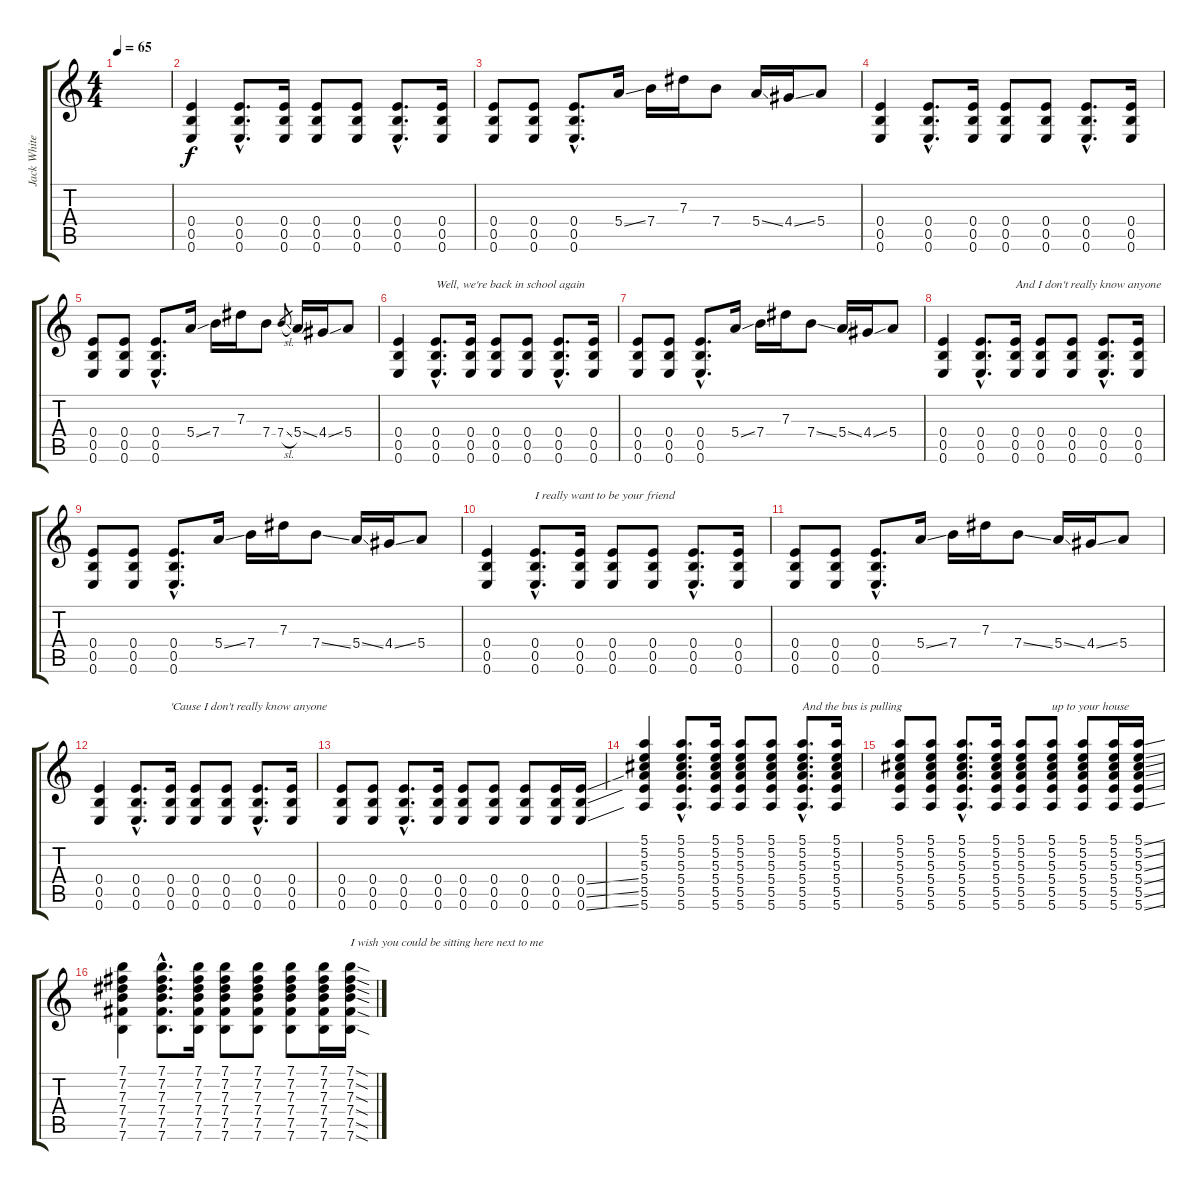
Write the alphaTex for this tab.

\track ("Jack White" "Jack White") {instrument electricguitarmuted}
\staff {score tabs}
\tuning (E4 B3 Ab3 E3 B2 E2) {hide}
\ts (4 4)
\tempo 65
\clef g2
\ks c
|
(0.4 0.5 0.6).4 (0.4{hac} 0.5{hac} 0.6{hac}).8{d} (0.4 0.5 0.6).16 (0.4 0.5 0.6).8 (0.4 0.5 0.6).8 (0.4{hac} 0.5{hac} 0.6{hac}).8{d} (0.4 0.5 0.6).16 |
(0.4 0.5 0.6).8 (0.4 0.5 0.6).8 (0.4{hac} 0.5{hac} 0.6{hac}).8{d} 5.4{ss}.16 7.4.16 7.3.16 7.4.8 5.4{ss}.16 4.4{ss}.16 5.4.8 |
(0.4 0.5 0.6).4 (0.4{hac} 0.5{hac} 0.6{hac}).8{d} (0.4 0.5 0.6).16 (0.4 0.5 0.6).8 (0.4 0.5 0.6).8 (0.4{hac} 0.5{hac} 0.6{hac}).8{d} (0.4 0.5 0.6).16 |
(0.4 0.5 0.6).8 (0.4 0.5 0.6).8 (0.4{hac} 0.5{hac} 0.6{hac}).8{d} 5.4{ss}.16 7.4.16 7.3.16 7.4.8 7.4{sl}.8{gr} 5.4{ss}.16 4.4{ss}.16 5.4.8 |
(0.4 0.5 0.6).4 (0.4{hac} 0.5{hac} 0.6{hac}).8{d txt "Well, we're back in school again"} (0.4 0.5 0.6).16 (0.4 0.5 0.6).8 (0.4 0.5 0.6).8 (0.4{hac} 0.5{hac} 0.6{hac}).8{d} (0.4 0.5 0.6).16 |
(0.4 0.5 0.6).8 (0.4 0.5 0.6).8 (0.4{hac} 0.5{hac} 0.6{hac}).8{d} 5.4{ss}.16 7.4.16 7.3.16 7.4{ss}.8 5.4{ss}.16 4.4{ss}.16 5.4.8 |
(0.4 0.5 0.6).4 (0.4{hac} 0.5{hac} 0.6{hac}).8{d} (0.4 0.5 0.6).16{txt "And I don't really know anyone"} (0.4 0.5 0.6).8 (0.4 0.5 0.6).8 (0.4{hac} 0.5{hac} 0.6{hac}).8{d} (0.4 0.5 0.6).16 |
(0.4 0.5 0.6).8 (0.4 0.5 0.6).8 (0.4{hac} 0.5{hac} 0.6{hac}).8{d} 5.4{ss}.16 7.4.16 7.3.16 7.4{ss}.8 5.4{ss}.16 4.4{ss}.16 5.4.8 |
(0.4 0.5 0.6).4 (0.4{hac} 0.5{hac} 0.6{hac}).8{d txt "I really want to be your friend"} (0.4 0.5 0.6).16 (0.4 0.5 0.6).8 (0.4 0.5 0.6).8 (0.4{hac} 0.5{hac} 0.6{hac}).8{d} (0.4 0.5 0.6).16 |
(0.4 0.5 0.6).8 (0.4 0.5 0.6).8 (0.4{hac} 0.5{hac} 0.6{hac}).8{d} 5.4{ss}.16 7.4.16 7.3.16 7.4{ss}.8 5.4{ss}.16 4.4{ss}.16 5.4.8 |
(0.4 0.5 0.6).4 (0.4{hac} 0.5{hac} 0.6{hac}).8{d} (0.4 0.5 0.6).16{txt "'Cause I don't really know anyone"} (0.4 0.5 0.6).8 (0.4 0.5 0.6).8 (0.4{hac} 0.5{hac} 0.6{hac}).8{d} (0.4 0.5 0.6).16 |
(0.4 0.5 0.6).8 (0.4 0.5 0.6).8 (0.4{hac} 0.5{hac} 0.6{hac}).8{d} (0.4 0.5 0.6).16 (0.4 0.5 0.6).8 (0.4 0.5 0.6).8 (0.4 0.5 0.6).8 (0.4 0.5 0.6).16 (0.4{ss} 0.5{ss} 0.6{ss}).16 |
(5.1 5.2 5.3 5.4 5.5 5.6).4 (5.1{hac} 5.2{hac} 5.3{hac} 5.4{hac} 5.5{hac} 5.6{hac}).8{d} (5.1 5.2 5.3 5.4 5.5 5.6).16 (5.1 5.2 5.3 5.4 5.5 5.6).8 (5.1 5.2 5.3 5.4 5.5 5.6).8 (5.1{hac} 5.2{hac} 5.3{hac} 5.4{hac} 5.5{hac} 5.6{hac}).8{d txt "And the bus is pulling "} (5.1 5.2 5.3 5.4 5.5 5.6).16 |
(5.1 5.2 5.3 5.4 5.5 5.6).8 (5.1 5.2 5.3 5.4 5.5 5.6).8 (5.1{hac} 5.2{hac} 5.3{hac} 5.4{hac} 5.5{hac} 5.6{hac}).8{d} (5.1 5.2 5.3 5.4 5.5 5.6).16 (5.1 5.2 5.3 5.4 5.5 5.6).8 (5.1 5.2 5.3 5.4 5.5 5.6).8{txt "up to your house"} (5.1 5.2 5.3 5.4 5.5 5.6).8 (5.1 5.2 5.3 5.4 5.5 5.6).16 (5.1{ss} 5.2{ss} 5.3{ss} 5.4{ss} 5.5{ss} 5.6{ss}).16 |
(7.1 7.2 7.3 7.4 7.5 7.6).4 (7.1{hac} 7.2{hac} 7.3{hac} 7.4{hac} 7.5{hac} 7.6{hac}).8{d} (7.1 7.2 7.3 7.4 7.5 7.6).16 (7.1 7.2 7.3 7.4 7.5 7.6).8 (7.1 7.2 7.3 7.4 7.5 7.6).8 (7.1 7.2 7.3 7.4 7.5 7.6).8 (7.1 7.2 7.3 7.4 7.5 7.6).16 (7.1{sod} 7.2{sod} 7.3{sod} 7.4{sod} 7.5{sod} 7.6{sod}).16{txt "I wish you could be sitting here next to me"}
